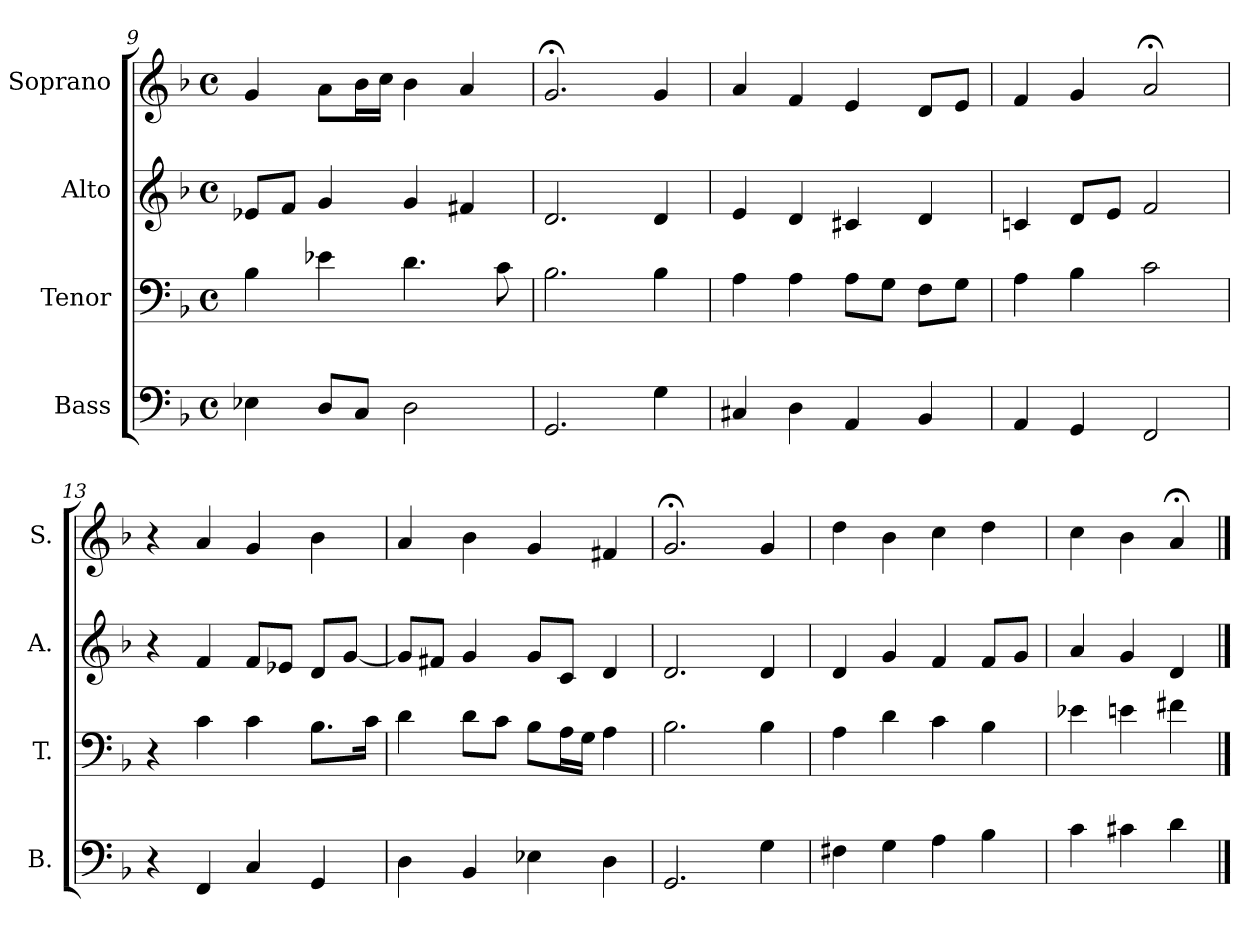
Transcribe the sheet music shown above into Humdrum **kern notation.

**kern	**kern	**kern	**kern
*part4	*part3	*part2	*part1
*staff4	*staff3	*staff2	*staff1
*I"Bass	*I"Tenor	*I"Alto	*I"Soprano
*I'B.	*I'T.	*I'A.	*I'S.
*clefF4	*clefF4	*clefG2	*clefG2
*k[b-]	*k[b-]	*k[b-]	*k[b-]
*d:	*d:	*d:	*d:
*M4/4	*M4/4	*M4/4	*M4/4
*met(c)	*met(c)	*met(c)	*met(c)
=9	=9	=9	=9
4E-X\	4B-\	8e-X/L	4g/
.	.	8f/J	.
8D/L	4e-X\	4g/	8a\L
8C/J	.	.	16b-\L
.	.	.	16cc\JJ
2D\	4.d\	4g/	4b-\
.	.	4f#X/	4a/
.	8c\	.	.
=10	=10	=10	=10
2.GG/	2.B-\	2.d/	2.g;</
4G\	4B-\	4d/	4g/
=11	=11	=11	=11
4C#X/	4A\	4e/	4a/
4D\	4A\	4d/	4f/
4AA/	8A\L	4c#X/	4e/
.	8G\J	.	.
4BB-/	8F\L	4d/	8d/L
.	8G\J	.	8e/J
!!LO:LB:g=z
=12	=12	=12	=12
4AA/	4A\	4cn/	4f/
4GG/	4B-\	8d/L	4g/
.	.	8e/J	.
2FF/	2c\	2f/	2a;</
=13	=13	=13	=13
4r	4r	4r	4r
4FF/	4c\	4f/	4a/
4C/	4c\	8f/L	4g/
.	.	8e-X/J	.
4GG/	8.B-\L	8d/L	4b-\
.	.	[8g/J	.
.	16c\Jk	.	.
=14	=14	=14	=14
4D\	4d\	8g/L]	4a/
.	.	8f#X/J	.
4BB-/	8d\L	4g/	4b-\
.	8c\J	.	.
4E-X\	8B-\L	8g/L	4g/
.	16A\L	8c/J	.
.	16G\JJ	.	.
4D\	4A\	4d/	4f#X/
=15	=15	=15	=15
2.GG/	2.B-\	2.d/	2.g;</
4G\	4B-\	4d/	4g/
=16	=16	=16	=16
4F#X\	4A\	4d/	4dd\
4G\	4d\	4g/	4b-\
4A\	4c\	4f/	4cc\
4B-\	4B-\	8f/L	4dd\
.	.	8g/J	.
=17	=17	=17	=17
4c\	4e-X\	4a/	4cc\
4c#X\	4en\	4g/	4b-\
4d\	4f#X\	4d/	4a;</
==	==	==	==
*-	*-	*-	*-
